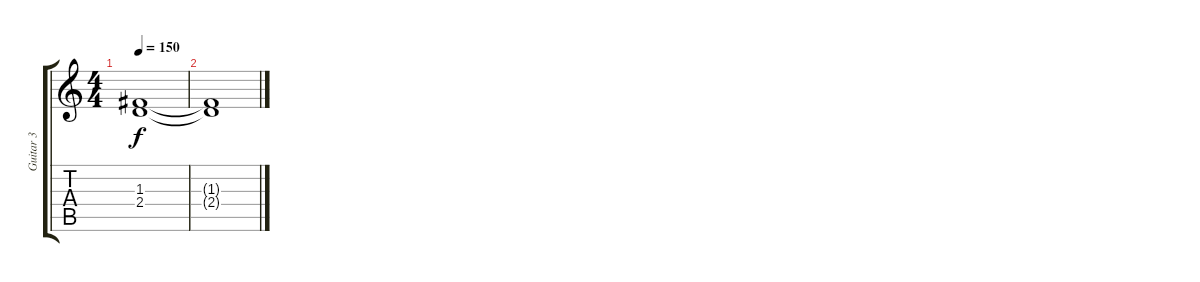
\track ("Guitar 3" "Guitar 3") {instrument distortionguitar}
\staff {score tabs}
\tuning (D4 A3 F3 C3 G2 C2) {hide}
\ts (4 4)
\tempo 150
\clef g2
\ks c
(1.3 2.4).1{dy f} |
(1.3{t} 2.4{t}).1
